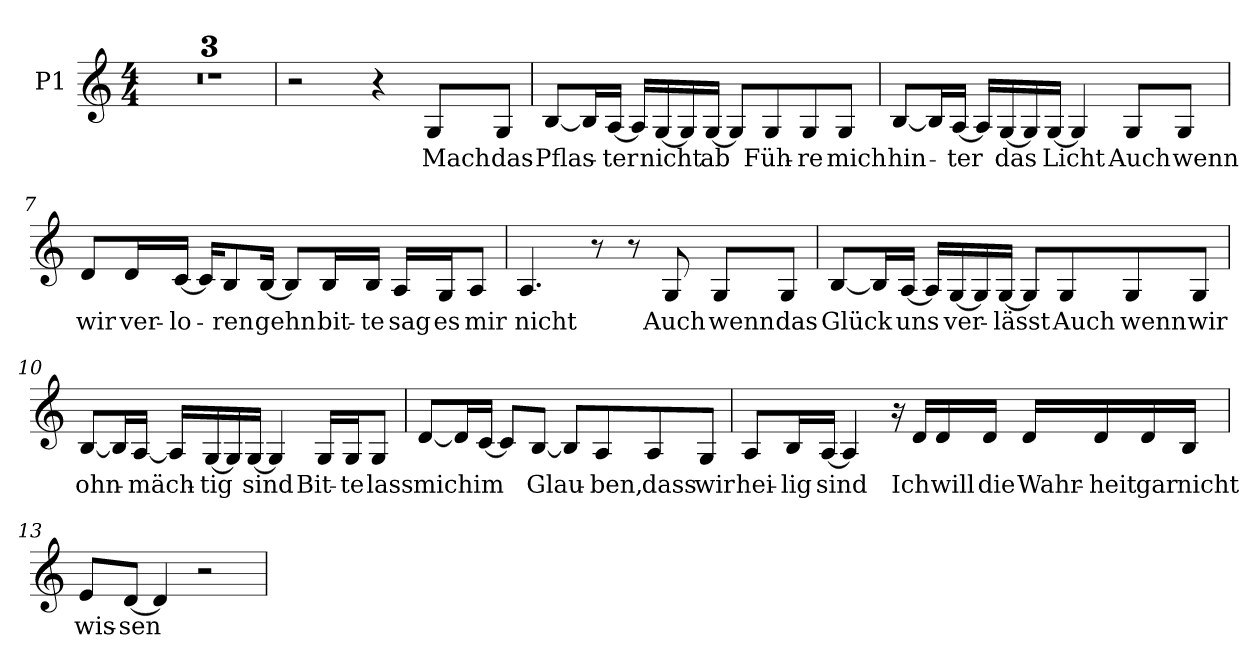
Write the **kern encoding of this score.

**kern	**text
*part1	*part1
*staff1	*staff1
*I"P1	*
!!LO:PB:g=z
*clefG2	*
*k[]	*
*C:	*
*M4/4	*
=1	=1
1r	.
=2	=2
1r	.
=3	=3
1r	.
=4	=4
2r	.
4r	.
!	!LO:LY:b:color=#000000
8Gi/L	Mach
!	!LO:LY:b:color=#000000
8Gi/J	das
=5	=5
!	!LO:LY:b:color=#000000
[<8Bi/L	Pflas-
16Bi/L]	.
!	!LO:LY:b:color=#000000
[<16Ai/JJ	-ter
16Ai/LL]	.
!	!LO:LY:b:color=#000000
[<16Gi/	nicht
16Gi/]	.
!	!LO:LY:b:color=#000000
[<16Gi/JJ	ab
8Gi/L]	.
!	!LO:LY:b:color=#000000
8Gi/	Füh-
!	!LO:LY:b:color=#000000
8Gi/	-re
!	!LO:LY:b:color=#000000
8Gi/J	mich
!!LO:LB:g=z
=6	=6
!	!LO:LY:b:color=#000000
[<8Bi/L	hin-
16Bi/L]	.
!	!LO:LY:b:color=#000000
[<16Ai/JJ	-ter
16Ai/LL]	.
!	!LO:LY:b:color=#000000
[<16Gi/	das
16Gi/]	.
!	!LO:LY:b:color=#000000
[<16Gi/JJ	Licht
4Gi/]	.
!	!LO:LY:b:color=#000000
8Gi/L	Auch
!	!LO:LY:b:color=#000000
8Gi/J	wenn
=7	=7
!	!LO:LY:b:color=#000000
8di/L	wir
!	!LO:LY:b:color=#000000
16di/L	ver-
!	!LO:LY:b:color=#000000
[<16ci/JJ	-lo-
16ci/KL]	.
!	!LO:LY:b:color=#000000
8Bi/	-ren
!	!LO:LY:b:color=#000000
[<16Bi/Jk	gehn
8Bi/L]	.
!	!LO:LY:b:color=#000000
16Bi/L	bit-
!	!LO:LY:b:color=#000000
16Bi/JJ	-te
!	!LO:LY:b:color=#000000
16Ai/LL	sag
!	!LO:LY:b:color=#000000
16Gi/J	es
!	!LO:LY:b:color=#000000
8Ai/J	mir
!!LO:LB:g=z
=8	=8
!	!LO:LY:b:color=#000000
4.Ai/	nicht
8r	.
8r	.
!	!LO:LY:b:color=#000000
8Gi/	Auch
!	!LO:LY:b:color=#000000
8Gi/L	wenn
!	!LO:LY:b:color=#000000
8Gi/J	das
=9	=9
!	!LO:LY:b:color=#000000
[<8Bi/L	Glück
16Bi/L]	.
!	!LO:LY:b:color=#000000
[<16Ai/JJ	uns
16Ai/LL]	.
!	!LO:LY:b:color=#000000
[<16Gi/	ver-
16Gi/]	.
!	!LO:LY:b:color=#000000
[<16Gi/JJ	-lässt
8Gi/L]	.
!	!LO:LY:b:color=#000000
8Gi/	Auch
!	!LO:LY:b:color=#000000
8Gi/	wenn
!	!LO:LY:b:color=#000000
8Gi/J	wir
!!LO:LB:g=z
=10	=10
!	!LO:LY:b:color=#000000
[<8Bi/L	ohn-
16Bi/L]	.
!	!LO:LY:b:color=#000000
[<16Ai/JJ	-mäch-
16Ai/LL]	.
!	!LO:LY:b:color=#000000
[<16Gi/	-tig
16Gi/]	.
!	!LO:LY:b:color=#000000
[<16Gi/JJ	sind
4Gi/]	.
!	!LO:LY:b:color=#000000
16Gi/LL	Bit-
!	!LO:LY:b:color=#000000
16Gi/J	-te
!	!LO:LY:b:color=#000000
8Gi/J	lass
=11	=11
!	!LO:LY:b:color=#000000
[<8di/L	mich
16di/L]	.
!	!LO:LY:b:color=#000000
[<16ci/JJ	im
8ci/L]	.
!	!LO:LY:b:color=#000000
[<8Bi/J	Glau-
8Bi/L]	.
!	!LO:LY:b:color=#000000
8Ai/	-ben,
!	!LO:LY:b:color=#000000
8Ai/	dass
!	!LO:LY:b:color=#000000
8Gi/J	wir
!!LO:LB:g=z
=12	=12
!	!LO:LY:b:color=#000000
8Ai/L	hei-
!	!LO:LY:b:color=#000000
16Bi/L	-lig
!	!LO:LY:b:color=#000000
[<16Ai/JJ	sind
4Ai/]	.
16r	.
!	!LO:LY:b:color=#000000
16di/LL	Ich
!	!LO:LY:b:color=#000000
16di/	will
!	!LO:LY:b:color=#000000
16di/JJ	die
!	!LO:LY:b:color=#000000
16di/LL	Wahr-
!	!LO:LY:b:color=#000000
16di/	-heit
!	!LO:LY:b:color=#000000
16di/	gar
!	!LO:LY:b:color=#000000
16Bi/JJ	nicht
=13	=13
!	!LO:LY:b:color=#000000
8ei/L	wis-
!	!LO:LY:b:color=#000000
[<8di/J	-sen
4di/]	.
2r	.
=	=
*-	*-
